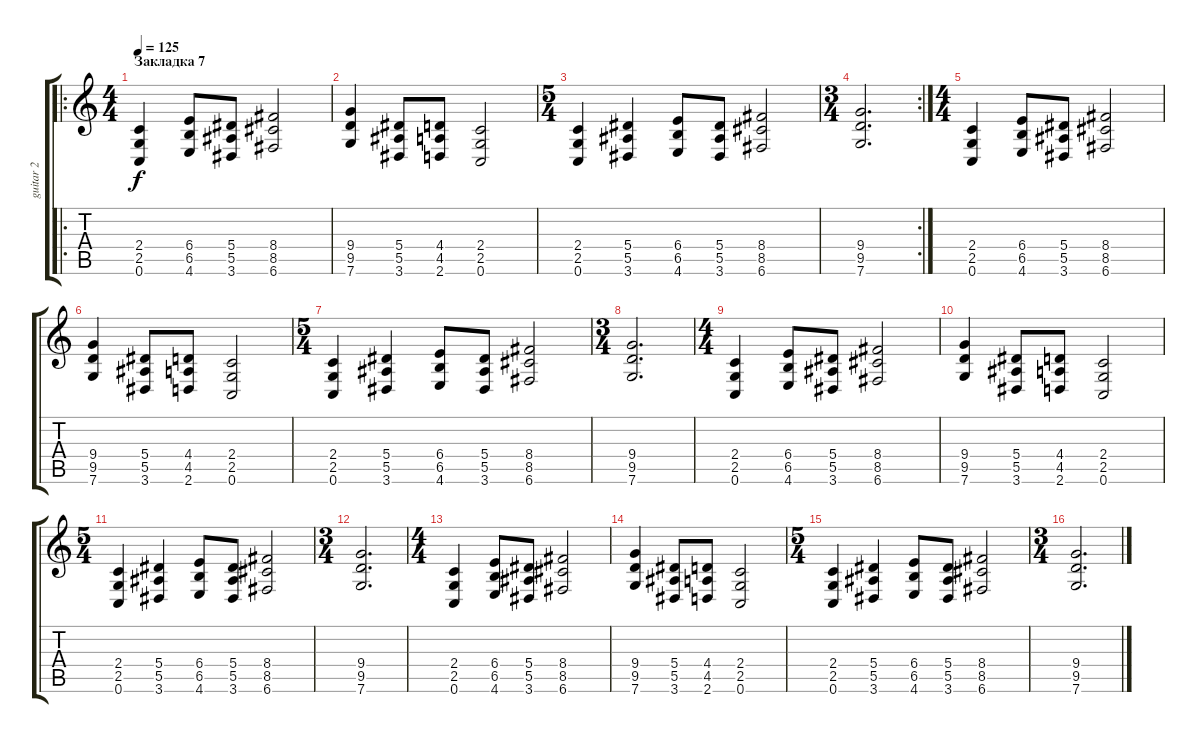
\track ("guitar 2" "guitar 2") {instrument distortionguitar}
\staff {score tabs}
\tuning (C4 G3 Eb3 Bb2 F2 C2) {hide}
\ro
\ts (4 4)
\section ("" "Закладка 7")
\tempo 125
\clef g2
\ks c
(2.4 2.5 0.6).4{dy f} (6.4 6.5 4.6).8 (5.4 5.5 3.6).8 (8.4 8.5 6.6).2 |
(9.4 9.5 7.6).4 (5.4 5.5 3.6).8 (4.4 4.5 2.6).8 (2.4 2.5 0.6).2 |
\ts (5 4)
(2.4 2.5 0.6).4 (5.4 5.5 3.6).4 (6.4 6.5 4.6).8 (5.4 5.5 3.6).8 (8.4 8.5 6.6).2 |
\rc 2
\ts (3 4)
(9.4 9.5 7.6).2{d} |
\ts (4 4)
(2.4 2.5 0.6).4 (6.4 6.5 4.6).8 (5.4 5.5 3.6).8 (8.4 8.5 6.6).2 |
(9.4 9.5 7.6).4 (5.4 5.5 3.6).8 (4.4 4.5 2.6).8 (2.4 2.5 0.6).2 |
\ts (5 4)
(2.4 2.5 0.6).4 (5.4 5.5 3.6).4 (6.4 6.5 4.6).8 (5.4 5.5 3.6).8 (8.4 8.5 6.6).2 |
\ts (3 4)
(9.4 9.5 7.6).2{d} |
\ts (4 4)
(2.4 2.5 0.6).4 (6.4 6.5 4.6).8 (5.4 5.5 3.6).8 (8.4 8.5 6.6).2 |
(9.4 9.5 7.6).4 (5.4 5.5 3.6).8 (4.4 4.5 2.6).8 (2.4 2.5 0.6).2 |
\ts (5 4)
(2.4 2.5 0.6).4 (5.4 5.5 3.6).4 (6.4 6.5 4.6).8 (5.4 5.5 3.6).8 (8.4 8.5 6.6).2 |
\ts (3 4)
(9.4 9.5 7.6).2{d} |
\ts (4 4)
(2.4 2.5 0.6).4 (6.4 6.5 4.6).8 (5.4 5.5 3.6).8 (8.4 8.5 6.6).2 |
(9.4 9.5 7.6).4 (5.4 5.5 3.6).8 (4.4 4.5 2.6).8 (2.4 2.5 0.6).2 |
\ts (5 4)
(2.4 2.5 0.6).4 (5.4 5.5 3.6).4 (6.4 6.5 4.6).8 (5.4 5.5 3.6).8 (8.4 8.5 6.6).2 |
\ts (3 4)
(9.4 9.5 7.6).2{d}
